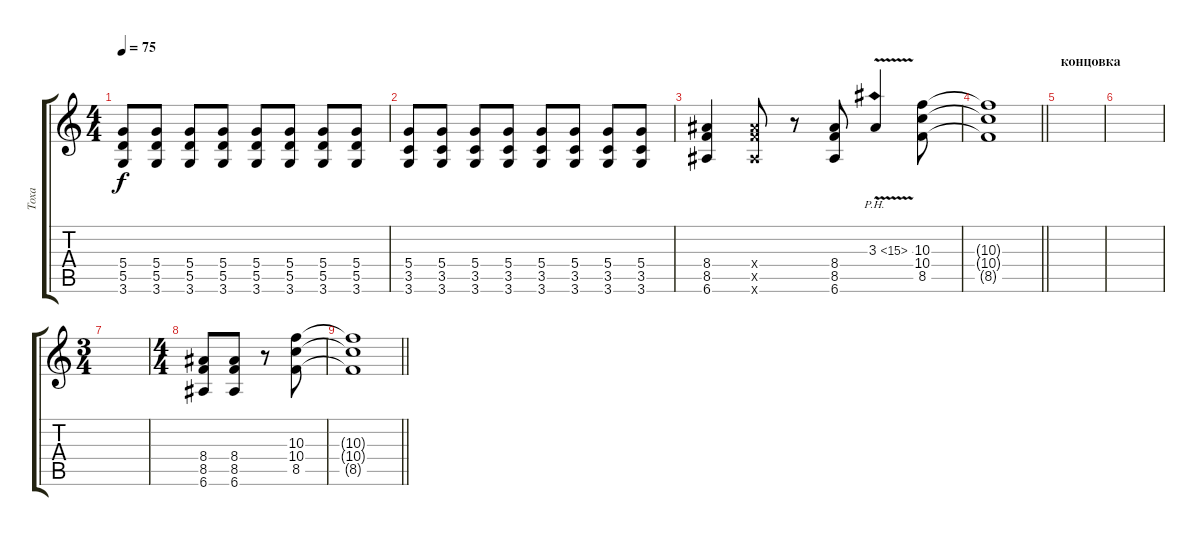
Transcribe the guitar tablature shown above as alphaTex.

\track ("Тоха" "Тоха") {instrument distortionguitar}
\staff {score tabs}
\tuning (E4 B3 G3 D3 A2 E2) {hide}
\ts (4 4)
\tempo 75
\clef g2
\ks c
(5.4 5.5 3.6).8{dy f} (5.4 5.5 3.6).8 (5.4 5.5 3.6).8 (5.4 5.5 3.6).8 (5.4 5.5 3.6).8 (5.4 5.5 3.6).8 (5.4 5.5 3.6).8 (5.4 5.5 3.6).8 |
(5.4 3.5 3.6).8 (5.4 3.5 3.6).8 (5.4 3.5 3.6).8 (5.4 3.5 3.6).8 (5.4 3.5 3.6).8 (5.4 3.5 3.6).8 (5.4 3.5 3.6).8 (5.4 3.5 3.6).8 |
(8.4 8.5 6.6).4 (8.4{x} 8.5{x} 6.6{x}).8 r.8 (8.4 8.5 6.6).8 3.3{ph 12 v}.4 (10.3 10.4 8.5).8 |
\barLineRight lightlight
(10.3{t} 10.4{t} 8.5{t}).1 |
\section ("" "концовка")
|
|
\ts (3 4)
|
\ts (4 4)
(8.4 8.5 6.6).8 (8.4 8.5 6.6).8 r.8 (10.3 10.4 8.5).8 |
\barLineRight lightlight
(10.3{t} 10.4{t} 8.5{t}).1
